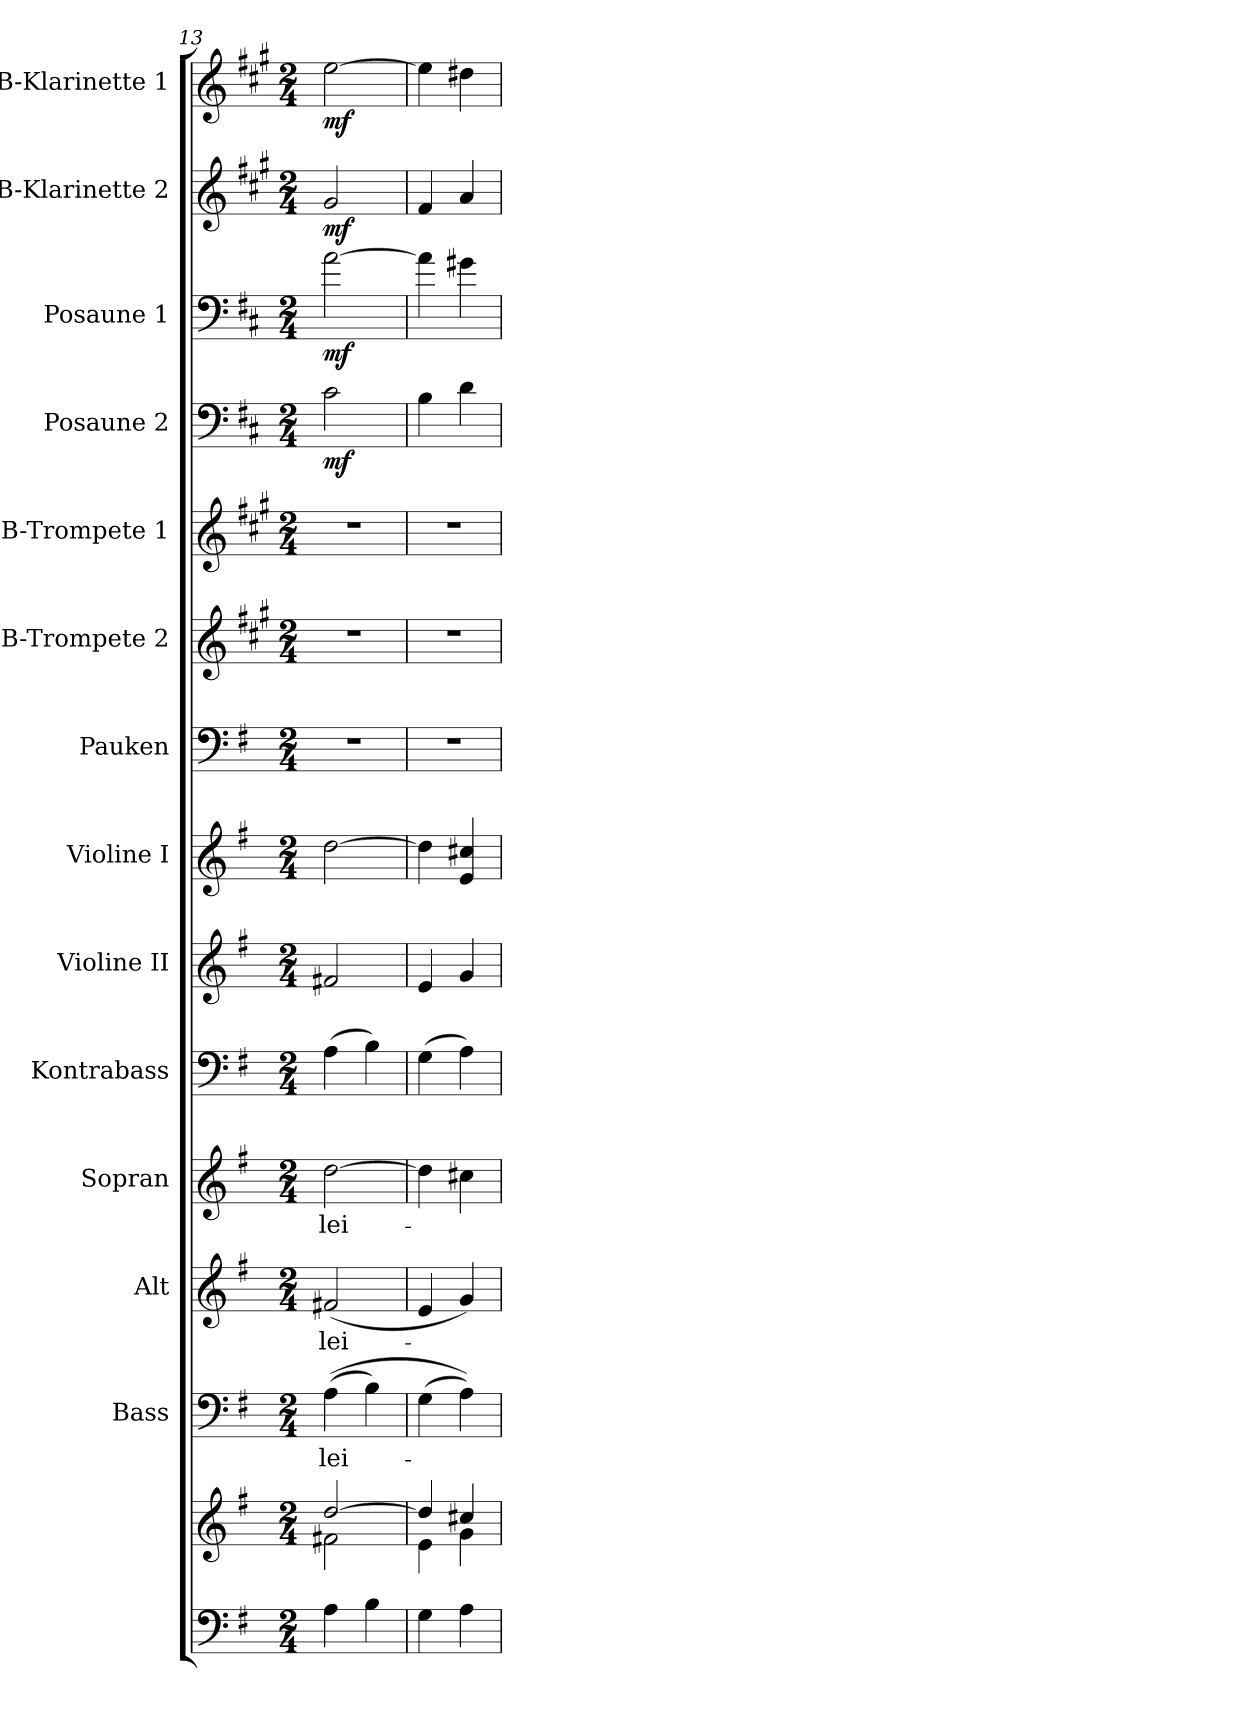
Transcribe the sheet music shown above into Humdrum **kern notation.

**kern	**kern	**kern	**text	**kern	**text	**kern	**text	**kern	**kern	**kern	**kern	**kern	**kern	**kern	**dynam	**kern	**dynam	**kern	**dynam	**kern	**dynam
*part14	*part14	*part13	*part13	*part12	*part12	*part11	*part11	*part10	*part9	*part8	*part7	*part6	*part5	*part4	*part4	*part3	*part3	*part2	*part2	*part1	*part1
*staff15	*staff14	*staff13	*staff13	*staff12	*staff12	*staff11	*staff11	*staff10	*staff9	*staff8	*staff7	*staff6	*staff5	*staff4	*staff4	*staff3	*staff3	*staff2	*staff2	*staff1	*staff1
*	*	*I"Bass	*	*I"Alt	*	*I"Sopran	*	*I"Kontrabass	*I"Violine II	*I"Violine I	*I"Pauken	*I"B-Trompete 2	*I"B-Trompete 1	*I"Posaune 2	*	*I"Posaune 1	*	*I"B-Klarinette 2	*	*I"B-Klarinette 1	*
*	*	*I'B.	*	*I'A.	*	*I'S.	*	*I'Kb.	*I'Vl. II	*I'Vl. I	*I'Pk.	*I'B Trp. 2	*I'B Trp. 1	*I'Pos. 2	*	*I'Pos. 1	*	*I'B Kl. 2	*	*I'B Kl. 1	*
*clefF4	*clefG2	*clefF4	*	*clefG2	*	*clefG2	*	*clefF4	*clefG2	*clefG2	*clefF4	*clefG2	*clefG2	*clefF4	*	*clefF4	*	*clefG2	*	*clefG2	*
*	*	*	*	*	*	*	*	*ITrd7c12	*	*	*	*ITrd1c2	*ITrd1c2	*ITrd4c7	*	*ITrd4c7	*	*ITrd1c2	*	*ITrd1c2	*
*k[f#]	*k[f#]	*k[f#]	*	*k[f#]	*	*k[f#]	*	*k[f#]	*k[f#]	*k[f#]	*k[f#]	*k[f#]	*k[f#]	*k[f#]	*	*k[f#]	*	*k[f#]	*	*k[f#]	*
*G:	*G:	*G:	*	*G:	*	*G:	*	*G:	*G:	*G:	*G:	*G:	*G:	*G:	*	*G:	*	*G:	*	*G:	*
*M2/4	*M2/4	*M2/4	*	*M2/4	*	*M2/4	*	*M2/4	*M2/4	*M2/4	*M2/4	*M2/4	*M2/4	*M2/4	*	*M2/4	*	*M2/4	*	*M2/4	*
=13	=13	=13	=13	=13	=13	=13	=13	=13	=13	=13	=13	=13	=13	=13	=13	=13	=13	=13	=13	=13	=13
*	*^	*	*	*	*	*	*	*	*	*	*	*	*	*	*	*	*	*	*	*	*
!	!	!	!	!LO:LY:b	!	!LO:LY:b	!	!LO:LY:b	!	!	!	!	!	!	!	!LO:DY:b	!	!LO:DY:b	!	!LO:DY:b	!	!LO:DY:b
4A\	[>2dd/	2f#X\	(>(>4A\	-lei-	(<2f#X/	-lei-	[2dd\	-lei-	(>4AA\	2f#X/	[2dd\	2r	2r	2r	2F#\	mf	[2d\	mf	2f#/	mf	[2dd\	mf
4B\	.	.	4B\)	.	.	.	.	.	4BB\)	.	.	.	.	.	.	.	.	.	.	.	.	.
=14	=14	=14	=14	=14	=14	=14	=14	=14	=14	=14	=14	=14	=14	=14	=14	=14	=14	=14	=14	=14	=14	=14
4G\	4dd/]	4e\	(>4G\	.	4e/	.	4dd\]	.	(>4GG\	4e/	4dd\]	2r	2r	2r	4E\	.	4d\]	.	4e/	.	4dd\]	.
4A\	4cc#X/	4g\	4A\))	.	4g/)	.	4cc#X\	.	4AA\)	4g/	4e/ 4cc#X/	.	.	.	4G\	.	4c#X\	.	4g/	.	4cc#X\	.
*	*v	*v	*	*	*	*	*	*	*	*	*	*	*	*	*	*	*	*	*	*	*	*
=	=	=	=	=	=	=	=	=	=	=	=	=	=	=	=	=	=	=	=	=	=
*-	*-	*-	*-	*-	*-	*-	*-	*-	*-	*-	*-	*-	*-	*-	*-	*-	*-	*-	*-	*-	*-
